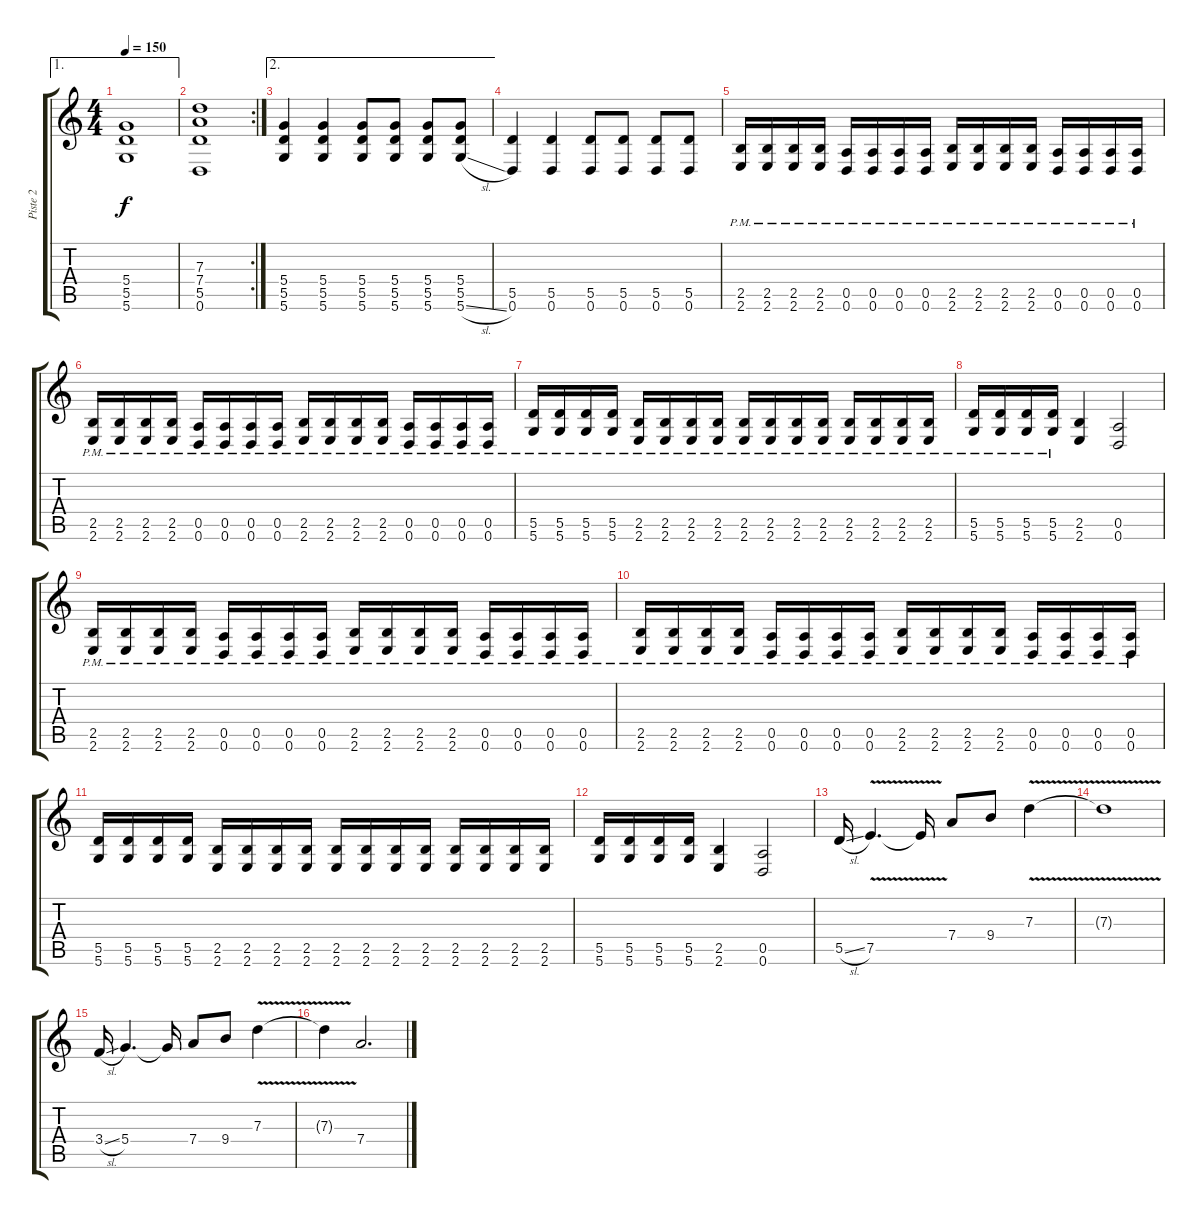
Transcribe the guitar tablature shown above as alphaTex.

\track ("Piste 2" "Piste 2") {instrument distortionguitar}
\staff {score tabs}
\tuning (E4 B3 G3 D3 A2 D2) {hide}
\ae 1
\ts (4 4)
\tempo 150
\clef g2
\ks c
(5.4 5.5 5.6).1{dy f} |
\rc 2
(7.3 7.4 5.5 0.6).1 |
\ae 2
(5.4 5.5 5.6).4 (5.4 5.5 5.6).4 (5.4 5.5 5.6).8 (5.4 5.5 5.6).8 (5.4 5.5 5.6).8 (5.4 5.5 5.6{sl}).8 |
(5.5 0.6).4 (5.5 0.6).4 (5.5 0.6).8 (5.5 0.6).8 (5.5 0.6).8 (5.5 0.6).8 |
(2.5{pm} 2.6{pm}).16 (2.5{pm} 2.6{pm}).16 (2.5{pm} 2.6{pm}).16 (2.5{pm} 2.6{pm}).16 (0.5{pm} 0.6{pm}).16 (0.5{pm} 0.6{pm}).16 (0.5{pm} 0.6{pm}).16 (0.5{pm} 0.6{pm}).16 (2.5{pm} 2.6{pm}).16 (2.5{pm} 2.6{pm}).16 (2.5{pm} 2.6{pm}).16 (2.5{pm} 2.6{pm}).16 (0.5{pm} 0.6{pm}).16 (0.5{pm} 0.6{pm}).16 (0.5{pm} 0.6{pm}).16 (0.5{pm} 0.6{pm}).16 |
(2.5{pm} 2.6{pm}).16 (2.5{pm} 2.6{pm}).16 (2.5{pm} 2.6{pm}).16 (2.5{pm} 2.6{pm}).16 (0.5{pm} 0.6{pm}).16 (0.5{pm} 0.6{pm}).16 (0.5{pm} 0.6{pm}).16 (0.5{pm} 0.6{pm}).16 (2.5{pm} 2.6{pm}).16 (2.5{pm} 2.6{pm}).16 (2.5{pm} 2.6{pm}).16 (2.5{pm} 2.6{pm}).16 (0.5{pm} 0.6{pm}).16 (0.5{pm} 0.6{pm}).16 (0.5{pm} 0.6{pm}).16 (0.5{pm} 0.6{pm}).16 |
(5.5{pm} 5.6{pm}).16 (5.5{pm} 5.6{pm}).16 (5.5{pm} 5.6{pm}).16 (5.5{pm} 5.6{pm}).16 (2.5{pm} 2.6{pm}).16 (2.5{pm} 2.6{pm}).16 (2.5{pm} 2.6{pm}).16 (2.5{pm} 2.6{pm}).16 (2.5{pm} 2.6{pm}).16 (2.5{pm} 2.6{pm}).16 (2.5{pm} 2.6{pm}).16 (2.5{pm} 2.6{pm}).16 (2.5{pm} 2.6{pm}).16 (2.5{pm} 2.6{pm}).16 (2.5{pm} 2.6{pm}).16 (2.5{pm} 2.6{pm}).16 |
(5.5{pm} 5.6{pm}).16 (5.5{pm} 5.6{pm}).16 (5.5{pm} 5.6{pm}).16 (5.5{pm} 5.6{pm}).16 (2.5 2.6).4 (0.5 0.6).2 |
(2.5{pm} 2.6{pm}).16 (2.5{pm} 2.6{pm}).16 (2.5{pm} 2.6{pm}).16 (2.5{pm} 2.6{pm}).16 (0.5{pm} 0.6{pm}).16 (0.5{pm} 0.6{pm}).16 (0.5{pm} 0.6{pm}).16 (0.5{pm} 0.6{pm}).16 (2.5{pm} 2.6{pm}).16 (2.5{pm} 2.6{pm}).16 (2.5{pm} 2.6{pm}).16 (2.5{pm} 2.6{pm}).16 (0.5{pm} 0.6{pm}).16 (0.5{pm} 0.6{pm}).16 (0.5{pm} 0.6{pm}).16 (0.5{pm} 0.6{pm}).16 |
(2.5{pm} 2.6{pm}).16 (2.5{pm} 2.6{pm}).16 (2.5{pm} 2.6{pm}).16 (2.5{pm} 2.6{pm}).16 (0.5{pm} 0.6{pm}).16 (0.5{pm} 0.6{pm}).16 (0.5{pm} 0.6{pm}).16 (0.5{pm} 0.6{pm}).16 (2.5{pm} 2.6{pm}).16 (2.5{pm} 2.6{pm}).16 (2.5{pm} 2.6{pm}).16 (2.5{pm} 2.6{pm}).16 (0.5{pm} 0.6{pm}).16 (0.5{pm} 0.6{pm}).16 (0.5{pm} 0.6{pm}).16 (0.5{pm} 0.6{pm}).16 |
(5.5 5.6).16 (5.5 5.6).16 (5.5 5.6).16 (5.5 5.6).16 (2.5 2.6).16 (2.5 2.6).16 (2.5 2.6).16 (2.5 2.6).16 (2.5 2.6).16 (2.5 2.6).16 (2.5 2.6).16 (2.5 2.6).16 (2.5 2.6).16 (2.5 2.6).16 (2.5 2.6).16 (2.5 2.6).16 |
(5.5 5.6).16 (5.5 5.6).16 (5.5 5.6).16 (5.5 5.6).16 (2.5 2.6).4 (0.5 0.6).2 |
5.5{sl}.16 7.5{v}.4{d} 7.5{t}.16 7.4.8 9.4.8 7.3{v}.4 |
7.3{t}.1 |
3.4{sl}.16 5.4.4{d} 5.4{t}.16 7.4.8 9.4.8 7.3{v}.4 |
7.3{t}.4 7.4.2{d}
